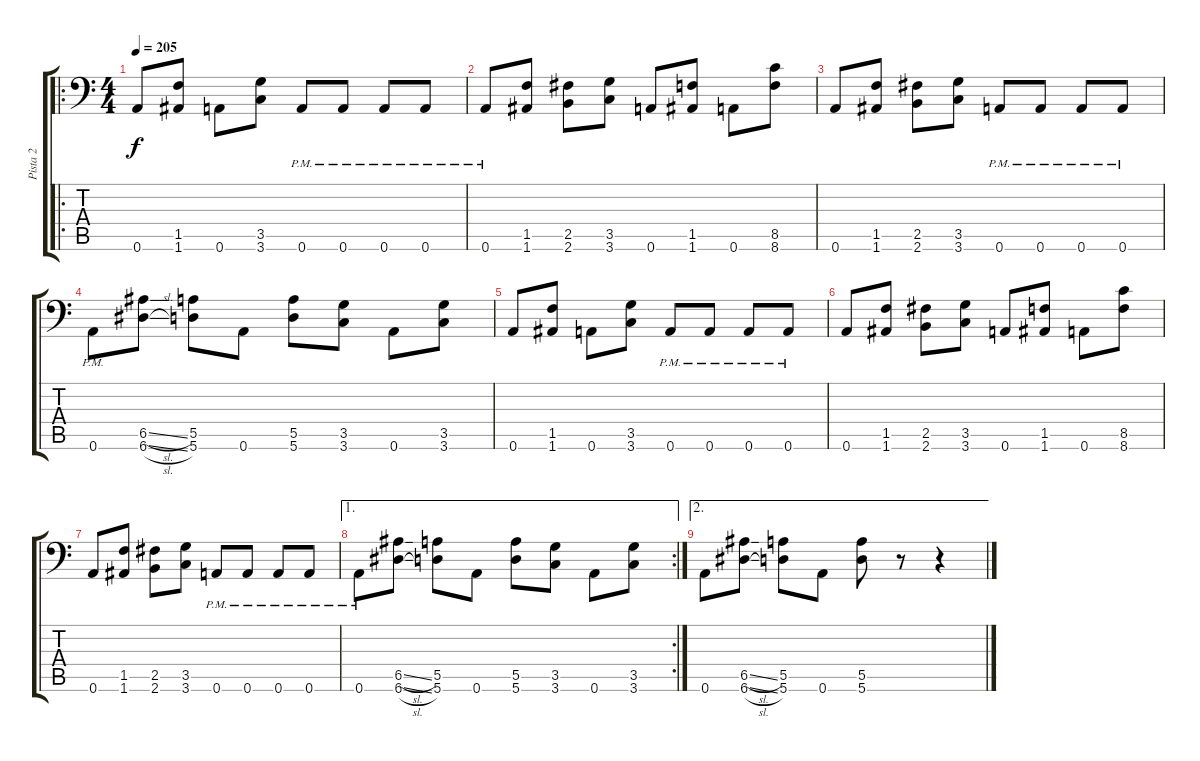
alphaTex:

\track ("Pista 2" "Pista 2") {instrument distortionguitar}
\staff {score tabs}
\tuning (B3 Gb3 D3 A2 E2 A1) {hide}
\ro
\ts (4 4)
\tempo 205
\clef f4
\ks c
0.6.8{dy f} (1.5 1.6).8 0.6.8 (3.5 3.6).8 0.6{pm}.8 0.6{pm}.8 0.6{pm}.8 0.6{pm}.8 |
0.6{pm}.8 (1.5 1.6).8 (2.5 2.6).8 (3.5 3.6).8 0.6.8 (1.5 1.6).8 0.6.8 (8.5 8.6).8 |
0.6.8 (1.5 1.6).8 (2.5 2.6).8 (3.5 3.6).8 0.6{pm}.8 0.6{pm}.8 0.6{pm}.8 0.6{pm}.8 |
0.6{pm}.8 (6.5{sl} 6.6{sl}).8 (5.5 5.6).8 0.6.8 (5.5 5.6).8 (3.5 3.6).8 0.6.8 (3.5 3.6).8 |
0.6.8 (1.5 1.6).8 0.6.8 (3.5 3.6).8 0.6{pm}.8 0.6{pm}.8 0.6{pm}.8 0.6{pm}.8 |
0.6.8 (1.5 1.6).8 (2.5 2.6).8 (3.5 3.6).8 0.6.8 (1.5 1.6).8 0.6.8 (8.5 8.6).8 |
0.6.8 (1.5 1.6).8 (2.5 2.6).8 (3.5 3.6).8 0.6{pm}.8 0.6{pm}.8 0.6{pm}.8 0.6{pm}.8 |
\ae 1
\rc 2
0.6{pm}.8 (6.5{sl} 6.6{sl}).8 (5.5 5.6).8 0.6.8 (5.5 5.6).8 (3.5 3.6).8 0.6.8 (3.5 3.6).8 |
\ae 2
0.6.8 (6.5{sl} 6.6{sl}).8 (5.5 5.6).8 0.6.8 (5.5 5.6).8 r.8 r.4
